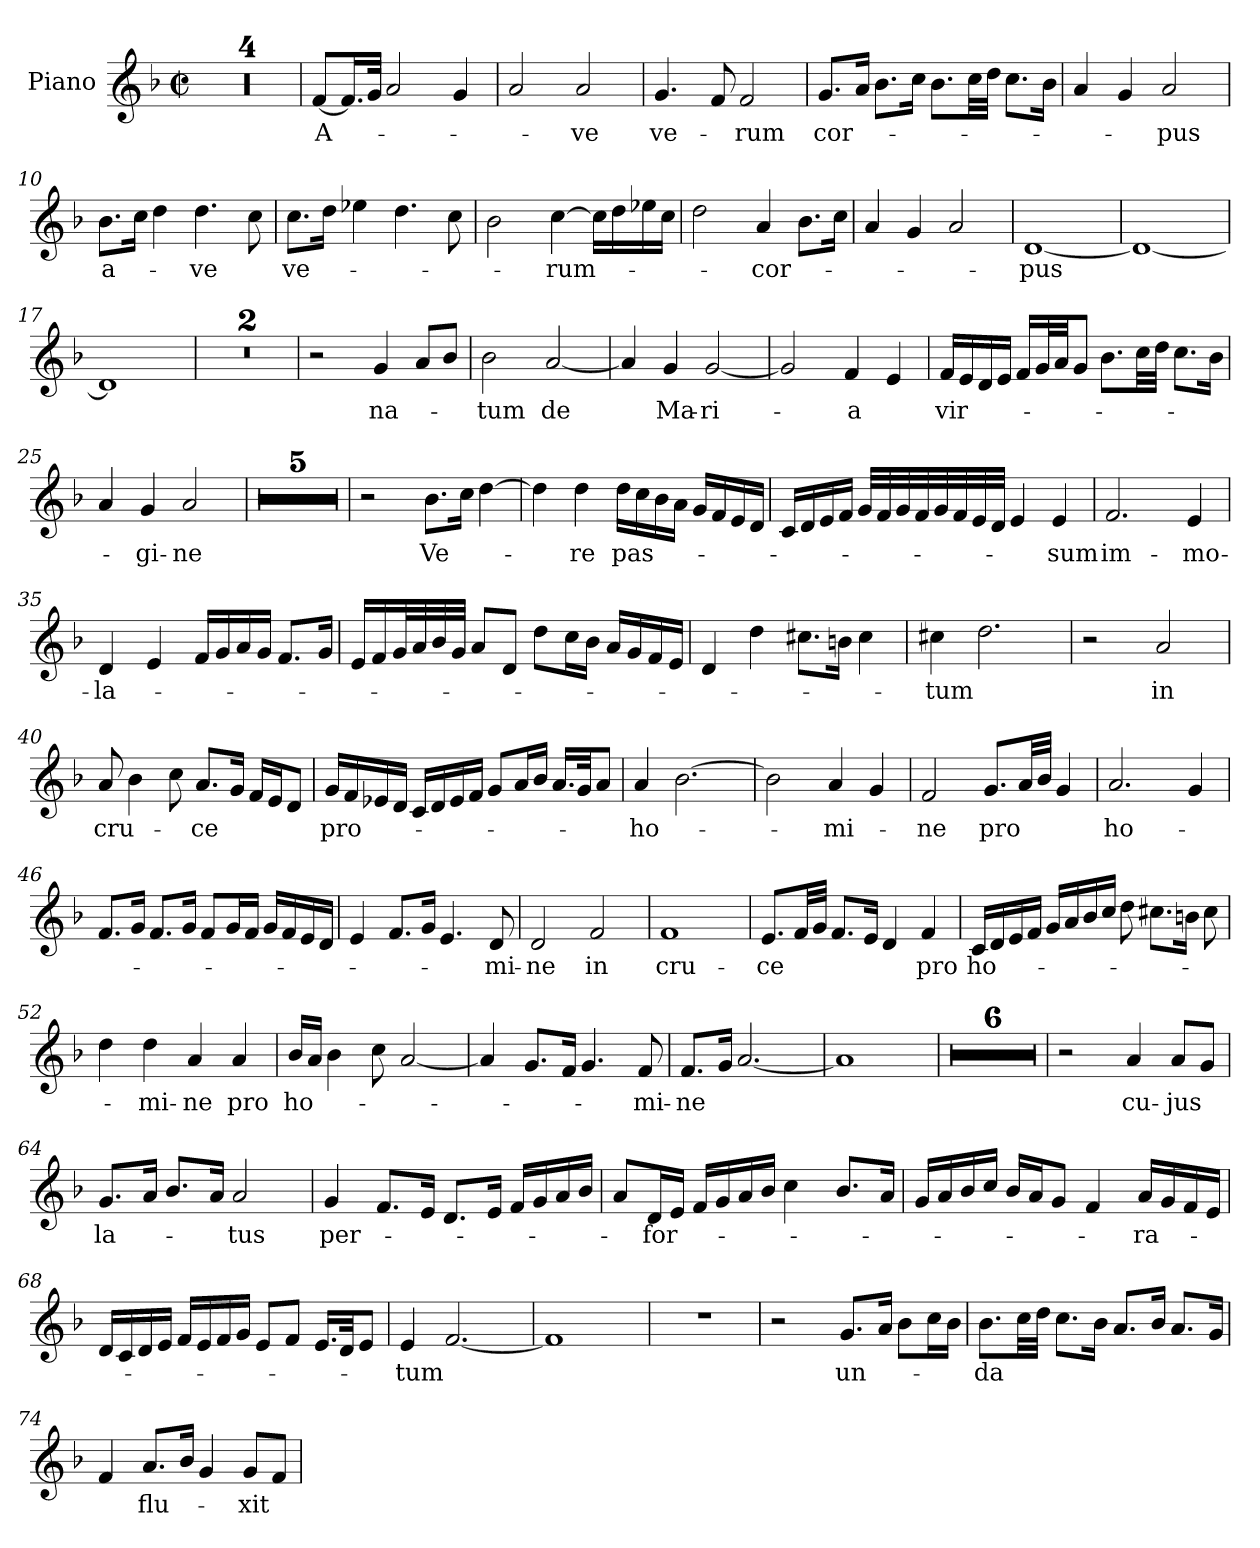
**kern	**text
*part1	*part1
*staff1	*staff1
*I"Piano	*
*I'Pno.	*
*clefG2	*
*k[b-]	*
*M2/2	*
*met(c|)	*
=1	=1
1r	.
=2	=2
1r	.
=3	=3
1r	.
=4	=4
1r	.
=5	=5
!	!LO:LY:b
[8f/L	A-
16.f/L]	.
32g/JJk	.
2a/	.
4g/	.
=6	=6
2a/	.
!	!LO:LY:b
2a/	ve
=7	=7
!	!LO:LY:b
4.g/	ve-
8f/	.
!	!LO:LY:b
2f/	rum
=8	=8
!	!LO:LY:b
8.g/L	cor-
16a/Jk	.
8.b-\L	.
16cc\Jk	.
8.b-\L	.
32cc\LL	.
32dd\JJJ	.
8.cc\L	.
16b-\Jk	.
=9	=9
4a/	.
4g/	.
!	!LO:LY:b
2a/	pus
=10	=10
!	!LO:LY:b
8.b-\L	a-
16cc\Jk	.
4dd\	.
!	!LO:LY:b
4.dd\	ve
8cc\	.
!!LO:LB:g=z
=11	=11
!	!LO:LY:b
8.cc\L	ve-
16dd\Jk	.
4ee-X\	.
4.dd\	.
8cc\	.
=12	=12
2b-\	.
!	!LO:LY:b
[4cc\	rum-
16cc\LL]	.
16dd\	.
16ee-X\	.
16cc\JJ	.
=13	=13
2dd\	.
!	!LO:LY:b
4a/	cor-
8.b-\L	.
16cc\Jk	.
=14	=14
4a/	.
4g/	.
2a/	.
=15	=15
!	!LO:LY:b
[1d	pus
=16	=16
1d_	.
=17	=17
1d]	.
=18	=18
1r	.
=19	=19
1r	.
=20	=20
2r	.
!	!LO:LY:b
4g/	na-
8a/L	.
8b-/J	.
!!LO:LB:g=z
=21	=21
!	!LO:LY:b
2b-\	tum
!	!LO:LY:b
[2a/	de
=22	=22
4a/]	.
!	!LO:LY:b
4g/	Ma-
!	!LO:LY:b
[2g/	-ri-
=23	=23
2g/]	.
!	!LO:LY:b
4f/	a
4e/	.
=24	=24
!	!LO:LY:b
16f/LL	vir-
16e/	.
16d/	.
16e/JJ	.
16f/LL	.
32g/L	.
32a/JJ	.
8g/J	.
8.b-\L	.
32cc\LL	.
32dd\JJJ	.
8.cc\L	.
16b-\Jk	.
=25	=25
4a/	.
!	!LO:LY:b
4g/	gi-
!	!LO:LY:b
2a/	-ne
=26	=26
1r	.
=27	=27
1r	.
=28	=28
1r	.
=29	=29
1r	.
=30	=30
1r	.
=31	=31
2r	.
!	!LO:LY:b
8.b-\L	Ve-
16cc\Jk	.
[4dd\	.
!!LO:LB:g=z
=32	=32
4dd\]	.
!	!LO:LY:b
4dd\	re
!	!LO:LY:b
16dd\LL	pas-
16cc\	.
16b-\	.
16a\JJ	.
16g/LL	.
16f/	.
16e/	.
16d/JJ	.
=33	=33
16c/LL	.
16d/	.
16e/	.
16f/JJ	.
32g/LLL	.
32f/	.
32g/	.
32f/	.
32g/	.
32f/	.
32e/	.
32d/JJJ	.
4e/	.
!	!LO:LY:b
4e/	sum
=34	=34
!	!LO:LY:b
2.f/	im-
!	!LO:LY:b
4e/	-mo-
=35	=35
!	!LO:LY:b
4d/	-la-
4e/	.
16f/LL	.
16g/	.
16a/	.
16g/JJ	.
8.f/L	.
16g/Jk	.
!!LO:LB:g=z
=36	=36
16e/LL	.
16f/	.
32g/L	.
32a/	.
32b-/	.
32g/JJJ	.
8a/L	.
8d/J	.
8dd\L	.
16cc\L	.
16b-\JJ	.
16a/LL	.
16g/	.
16f/	.
16e/JJ	.
=37	=37
4d/	.
4dd\	.
8.cc#X\L	.
16bn\Jk	.
4cc#\	.
=38	=38
!	!LO:LY:b
4cc#X\	tum
2.dd\	.
=39	=39
2r	.
!	!LO:LY:b
2a/	in
=40	=40
!	!LO:LY:b
8a/	cru-
4b-\	.
8cc\	.
!	!LO:LY:b
8.a/L	ce
16g/Jk	.
16f/LL	.
16e/J	.
8d/J	.
!!LO:LB:g=z
=41	=41
!	!LO:LY:b
16g/LL	pro-
16f/	.
16e-X/	.
16d/JJ	.
16c/LL	.
16d/	.
16e-/	.
16f/JJ	.
8g/L	.
16a/L	.
16b-/JJ	.
16.a/LL	.
32g/JK	.
8a/J	.
=42	=42
!	!LO:LY:b
4a/	ho-
[2.b-\	.
=43	=43
2b-\]	.
!	!LO:LY:b
4a/	mi-
4g/	.
=44	=44
!	!LO:LY:b
2f/	ne
!	!LO:LY:b
8.g/L	pro
32a/LL	.
32b-/JJJ	.
4g/	.
=45	=45
!	!LO:LY:b
2.a/	ho-
4g/	.
=46	=46
8.f/L	.
16g/Jk	.
8.f/L	.
16g/Jk	.
8f/L	.
16g/L	.
16f/JJ	.
16g/LL	.
16f/	.
16e/	.
16d/JJ	.
!!LO:LB:g=z
=47	=47
4e/	.
8.f/L	.
16g/Jk	.
4.e/	.
!	!LO:LY:b
8d/	mi-
=48	=48
!	!LO:LY:b
2d/	-ne
!	!LO:LY:b
2f/	in
=49	=49
!	!LO:LY:b
1f	cru-
=50	=50
!	!LO:LY:b
8.e/L	-ce
32f/LL	.
32g/JJJ	.
8.f/L	.
16e/Jk	.
4d/	.
!	!LO:LY:b
4f/	pro
=51	=51
!	!LO:LY:b
16c/LL	ho-
16d/	.
16e/	.
16f/JJ	.
16g/LL	.
16a/	.
16b-/	.
16cc/JJ	.
8dd\	.
8.cc#X\L	.
16bn\Jk	.
8cc#\	.
=52	=52
4dd\	.
!	!LO:LY:b
4dd\	mi-
!	!LO:LY:b
4a/	-ne
!	!LO:LY:b
4a/	pro
!!LO:LB:g=z
=53	=53
!	!LO:LY:b
16b-/LL	ho-
16a/JJ	.
4b-\	.
8cc\	.
[2a/	.
=54	=54
4a/]	.
8.g/L	.
16f/Jk	.
4.g/	.
!	!LO:LY:b
8f/	mi-
=55	=55
!	!LO:LY:b
8.f/L	-ne
16g/Jk	.
[2.a/	.
=56	=56
1a]	.
=57	=57
1r	.
=58	=58
1r	.
=59	=59
1r	.
=60	=60
1r	.
=61	=61
1r	.
=62	=62
1r	.
=63	=63
2r	.
!	!LO:LY:b
4a/	cu-
!	!LO:LY:b
8a/L	-jus
8g/J	.
=64	=64
!	!LO:LY:b
8.g/L	la-
16a/Jk	.
8.b-/L	.
16a/Jk	.
!	!LO:LY:b
2a/	tus
!!LO:LB:g=z
=65	=65
!	!LO:LY:b
4g/	per-
8.f/L	.
16e/Jk	.
8.d/L	.
16e/Jk	.
16f/LL	.
16g/	.
16a/	.
16b-/JJ	.
=66	=66
8a/L	.
!	!LO:LY:b
16d/L	for-
16e/JJ	.
16f/LL	.
16g/	.
16a/	.
16b-/JJ	.
4cc\	.
8.b-/L	.
16a/Jk	.
=67	=67
16g/LL	.
16a/	.
16b-/	.
16cc/JJ	.
16b-/LL	.
16a/J	.
8g/J	.
4f/	.
!	!LO:LY:b
16a/LL	ra-
16g/	.
16f/	.
16e/JJ	.
=68	=68
16d/LL	.
16c/	.
16d/	.
16e/JJ	.
16f/LL	.
16e/	.
16f/	.
16g/JJ	.
8e/L	.
8f/J	.
16.e/LL	.
32d/JK	.
8e/J	.
!!LO:PB:g=z
=69	=69
!	!LO:LY:b
4e/	tum
[2.f/	.
=70	=70
1f]	.
=71	=71
1r	.
=72	=72
2r	.
!	!LO:LY:b
8.g/L	un-
16a/Jk	.
8b-\L	.
16cc\L	.
16b-\JJ	.
=73	=73
!	!LO:LY:b
8.b-\L	da
32cc\LL	.
32dd\JJJ	.
8.cc\L	.
16b-\Jk	.
8.a/L	.
16b-/Jk	.
8.a/L	.
16g/Jk	.
=74	=74
4f/	.
!	!LO:LY:b
8.a/L	flu-
16b-/Jk	.
4g/	.
!	!LO:LY:b
8g/L	xit
8f/J	.
=	=
*-	*-
